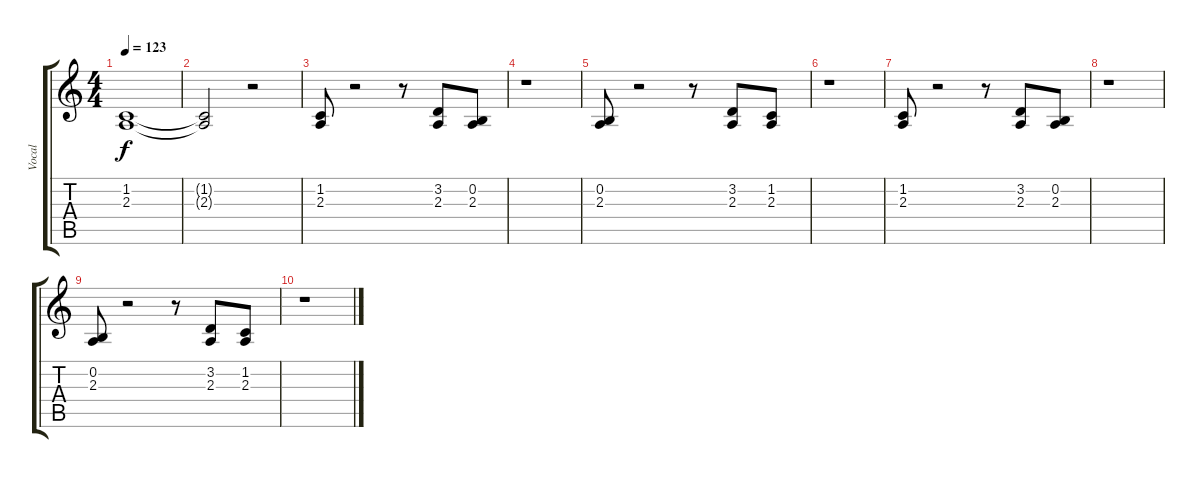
\track ("Vocal" "Vocal") {instrument harmonica}
\staff {score tabs}
\tuning (E4 B3 G3 D3 A2 E2) {hide}
\ts (4 4)
\tempo 123
\clef g2
\ks c
(1.2{t} 2.3{t}).1{dy f} |
(1.2{t} 2.3{t}).2 r.2 |
(1.2 2.3).8 r.2 r.8 (3.2 2.3).8 (0.2 2.3).8 |
r.1 |
(0.2 2.3).8 r.2 r.8 (3.2 2.3).8 (1.2 2.3).8 |
r.1 |
(1.2 2.3).8 r.2 r.8 (3.2 2.3).8 (0.2 2.3).8 |
r.1 |
(0.2 2.3).8 r.2 r.8 (3.2 2.3).8 (1.2 2.3).8 |
r.1
